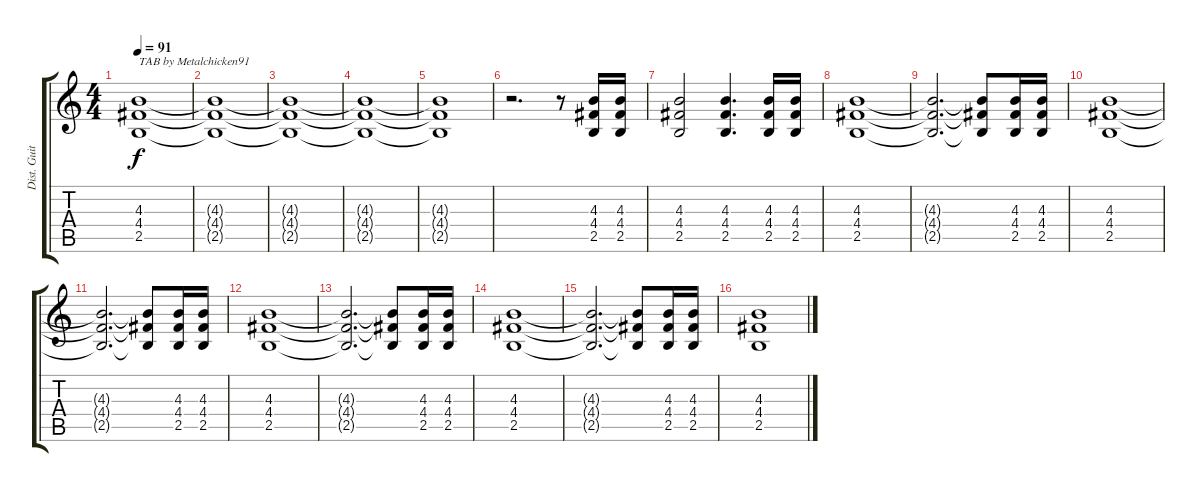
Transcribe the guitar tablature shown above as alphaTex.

\track ("Dist. Guitar 01" "Dist. Guit") {instrument distortionguitar}
\staff {score tabs}
\tuning (E4 B3 G3 D3 A2 E2) {hide}
\ts (4 4)
\tempo 91
\clef g2
\ks c
(4.3 4.4 2.5).1{txt "TAB by Metalchicken91" dy f volume 0 instrument distortionguitar} |
(4.3{t} 4.4{t} 2.5{t}).1 |
(4.3{t} 4.4{t} 2.5{t}).1 |
(4.3{t} 4.4{t} 2.5{t}).1 |
(4.3{t} 4.4{t} 2.5{t}).1 |
r.2{d} r.8 (4.3 4.4 2.5).16{volume 8} (4.3 4.4 2.5).16 |
(4.3 4.4 2.5).2 (4.3 4.4 2.5).4{d} (4.3 4.4 2.5).16 (4.3 4.4 2.5).16 |
(4.3 4.4 2.5).1 |
(4.3{t} 4.4{t} 2.5{t}).2{d} (4.3{t} 4.4{t} 2.5{t}).8 (4.3 4.4 2.5).16 (4.3 4.4 2.5).16 |
(4.3 4.4 2.5).1 |
(4.3{t} 4.4{t} 2.5{t}).2{d} (4.3{t} 4.4{t} 2.5{t}).8 (4.3 4.4 2.5).16 (4.3 4.4 2.5).16 |
(4.3 4.4 2.5).1 |
(4.3{t} 4.4{t} 2.5{t}).2{d} (4.3{t} 4.4{t} 2.5{t}).8 (4.3 4.4 2.5).16 (4.3 4.4 2.5).16 |
(4.3 4.4 2.5).1 |
(4.3{t} 4.4{t} 2.5{t}).2{d} (4.3{t} 4.4{t} 2.5{t}).8 (4.3 4.4 2.5).16 (4.3 4.4 2.5).16 |
(4.3 4.4 2.5).1
